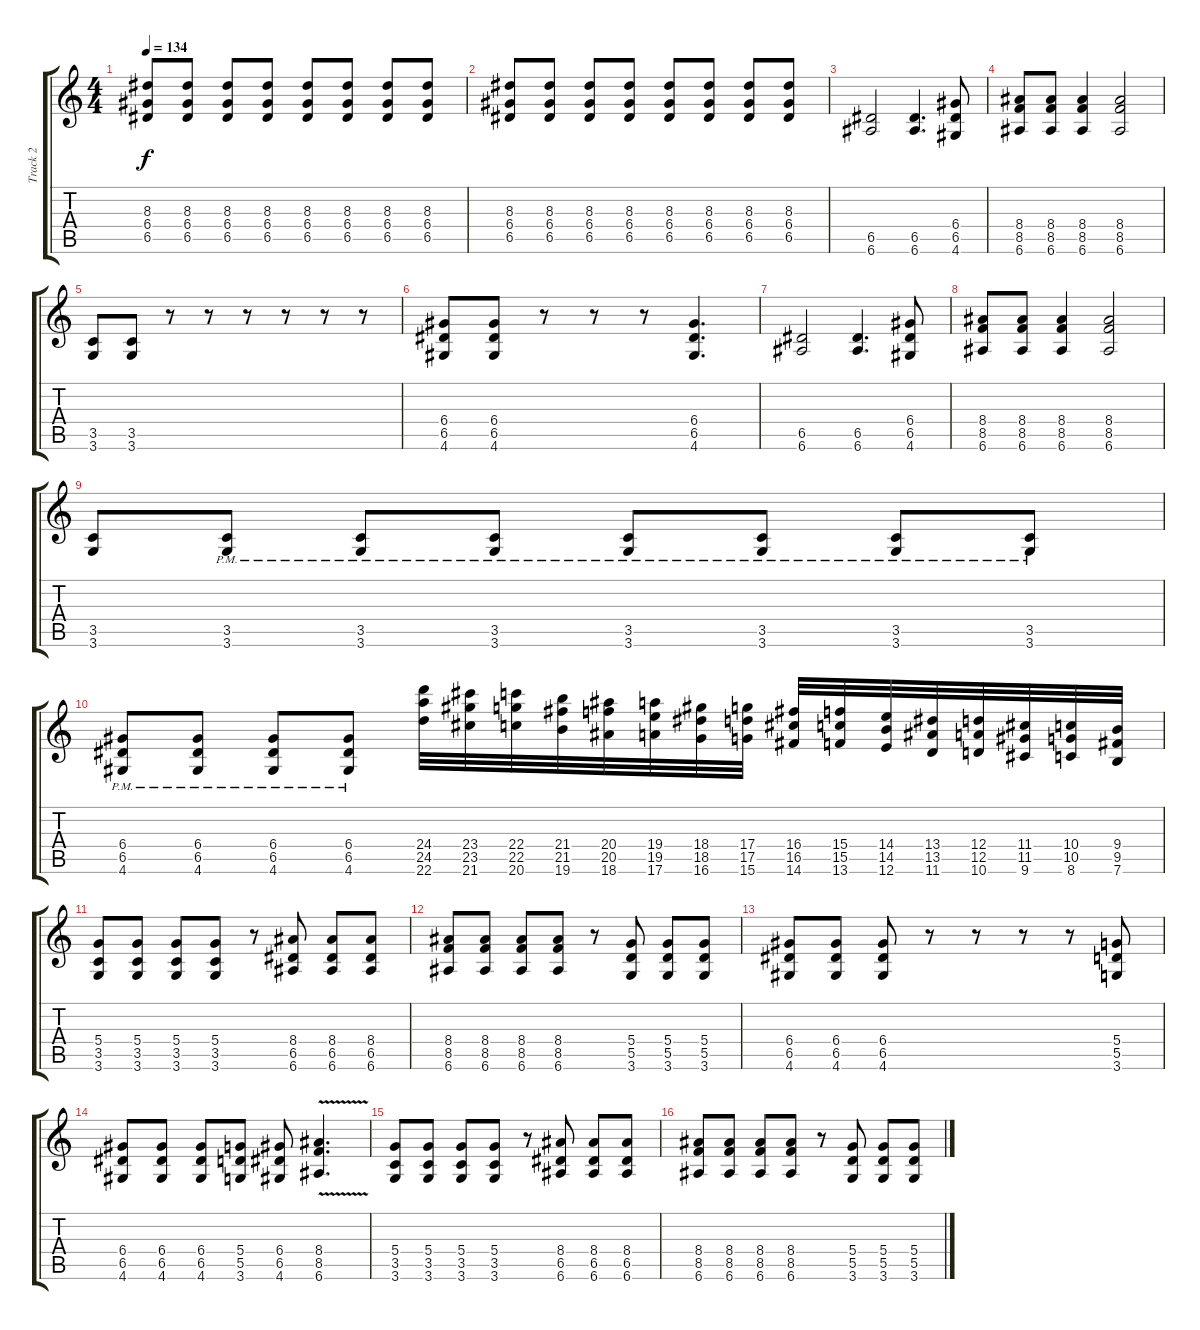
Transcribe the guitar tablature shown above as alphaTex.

\track ("Track 2" "Track 2") {instrument distortionguitar}
\staff {score tabs}
\tuning (E4 B3 G3 D3 A2 E2) {hide}
\ts (4 4)
\tempo 134
\clef g2
\ks c
(8.3 6.4 6.5).8{dy f} (8.3 6.4 6.5).8 (8.3 6.4 6.5).8 (8.3 6.4 6.5).8 (8.3 6.4 6.5).8 (8.3 6.4 6.5).8 (8.3 6.4 6.5).8 (8.3 6.4 6.5).8 |
(8.3 6.4 6.5).8 (8.3 6.4 6.5).8 (8.3 6.4 6.5).8 (8.3 6.4 6.5).8 (8.3 6.4 6.5).8 (8.3 6.4 6.5).8 (8.3 6.4 6.5).8 (8.3 6.4 6.5).8 |
(6.5 6.6).2 (6.5 6.6).4{d} (6.4 6.5 4.6).8 |
(8.4 8.5 6.6).8 (8.4 8.5 6.6).8 (8.4 8.5 6.6).4 (8.4 8.5 6.6).2 |
(3.5 3.6).8 (3.5 3.6).8 r.8 r.8 r.8 r.8 r.8 r.8 |
(6.4 6.5 4.6).8 (6.4 6.5 4.6).8 r.8 r.8 r.8 (6.4 6.5 4.6).4{d} |
(6.5 6.6).2 (6.5 6.6).4{d} (6.4 6.5 4.6).8 |
(8.4 8.5 6.6).8 (8.4 8.5 6.6).8 (8.4 8.5 6.6).4 (8.4 8.5 6.6).2 |
(3.5 3.6).8 (3.5{pm} 3.6{pm}).8 (3.5{pm} 3.6{pm}).8 (3.5{pm} 3.6{pm}).8 (3.5{pm} 3.6{pm}).8 (3.5{pm} 3.6{pm}).8 (3.5{pm} 3.6{pm}).8 (3.5{pm} 3.6{pm}).8 |
(6.4{pm} 6.5{pm} 4.6{pm}).8 (6.4{pm} 6.5{pm} 4.6{pm}).8 (6.4{pm} 6.5{pm} 4.6{pm}).8 (6.4{pm} 6.5{pm} 4.6{pm}).8 (24.4 24.5 22.6).32{instrument guitarfretnoise} (23.4 23.5 21.6).32 (22.4 22.5 20.6).32 (21.4 21.5 19.6).32 (20.4 20.5 18.6).32 (19.4 19.5 17.6).32 (18.4 18.5 16.6).32 (17.4 17.5 15.6).32 (16.4 16.5 14.6).32 (15.4 15.5 13.6).32 (14.4 14.5 12.6).32 (13.4 13.5 11.6).32 (12.4 12.5 10.6).32 (11.4 11.5 9.6).32 (10.4 10.5 8.6).32 (9.4 9.5 7.6).32 |
(5.4 3.5 3.6).8{instrument distortionguitar} (5.4 3.5 3.6).8 (5.4 3.5 3.6).8 (5.4 3.5 3.6).8 r.8 (8.4 6.5 6.6).8 (8.4 6.5 6.6).8 (8.4 6.5 6.6).8 |
(8.4 8.5 6.6).8 (8.4 8.5 6.6).8 (8.4 8.5 6.6).8 (8.4 8.5 6.6).8 r.8 (5.4 5.5 3.6).8 (5.4 5.5 3.6).8 (5.4 5.5 3.6).8 |
(6.4 6.5 4.6).8 (6.4 6.5 4.6).8 (6.4 6.5 4.6).8 r.8 r.8 r.8 r.8 (5.4 5.5 3.6).8 |
(6.4 6.5 4.6).8 (6.4 6.5 4.6).8 (6.4 6.5 4.6).8 (5.4 5.5 3.6).8 (6.4 6.5 4.6).8 (8.4 8.5{v} 6.6).4{d} |
(5.4 3.5 3.6).8 (5.4 3.5 3.6).8 (5.4 3.5 3.6).8 (5.4 3.5 3.6).8 r.8 (8.4 6.5 6.6).8 (8.4 6.5 6.6).8 (8.4 6.5 6.6).8 |
(8.4 8.5 6.6).8 (8.4 8.5 6.6).8 (8.4 8.5 6.6).8 (8.4 8.5 6.6).8 r.8 (5.4 5.5 3.6).8 (5.4 5.5 3.6).8 (5.4 5.5 3.6).8
